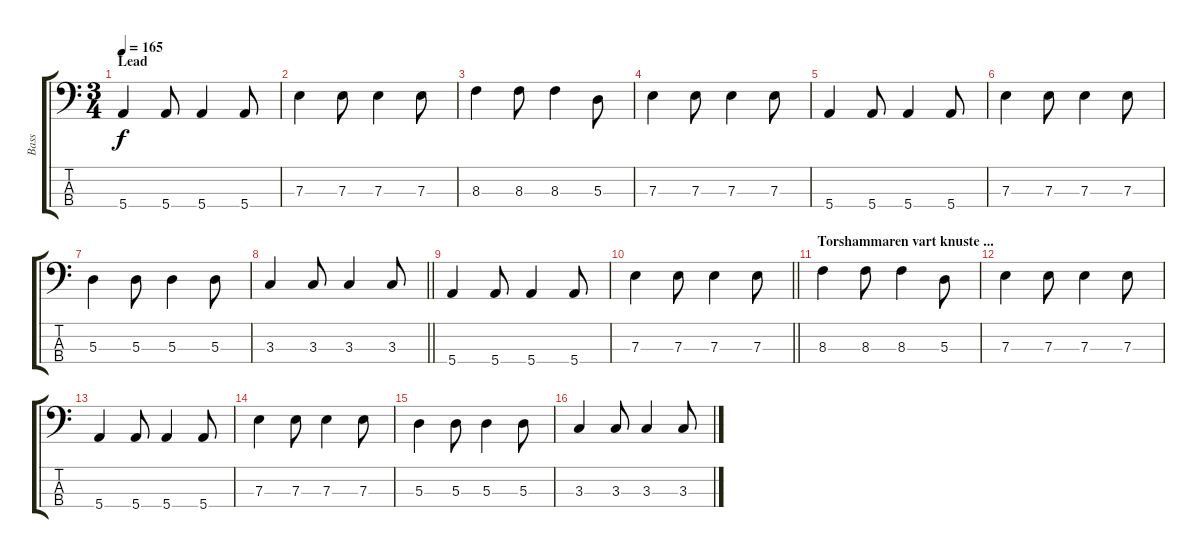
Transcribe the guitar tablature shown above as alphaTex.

\track ("Bass" "Bass") {instrument electricbassfinger}
\staff {score tabs}
\tuning (G2 D2 A1 E1) {hide}
\ts (3 4)
\section ("" "Lead")
\tempo 165
\clef f4
\ks c
5.4.4{dy f} 5.4.8 5.4.4 5.4.8 |
7.3.4 7.3.8 7.3.4 7.3.8 |
8.3.4 8.3.8 8.3.4 5.3.8 |
7.3.4 7.3.8 7.3.4 7.3.8 |
5.4.4 5.4.8 5.4.4 5.4.8 |
7.3.4 7.3.8 7.3.4 7.3.8 |
5.3.4 5.3.8 5.3.4 5.3.8 |
\barLineRight lightlight
3.3.4 3.3.8 3.3.4 3.3.8 |
\section ("" "")
5.4.4 5.4.8 5.4.4 5.4.8 |
\barLineRight lightlight
7.3.4 7.3.8 7.3.4 7.3.8 |
\section ("" "Torshammaren vart knuste ...")
8.3.4 8.3.8 8.3.4 5.3.8 |
7.3.4 7.3.8 7.3.4 7.3.8 |
5.4.4 5.4.8 5.4.4 5.4.8 |
7.3.4 7.3.8 7.3.4 7.3.8 |
5.3.4 5.3.8 5.3.4 5.3.8 |
3.3.4 3.3.8 3.3.4 3.3.8
